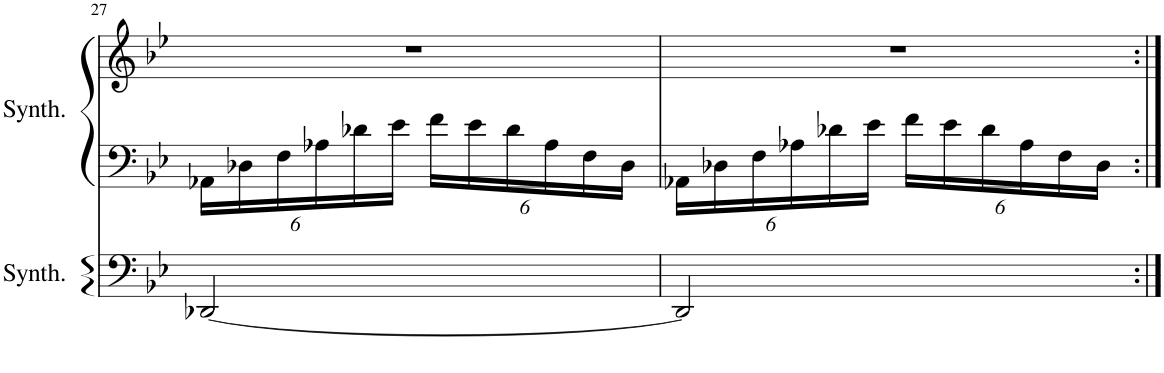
**kern	**kern	**kern
*part2	*part1	*part1
*staff3	*staff2	*staff1
*I"Saw Synthesizer	*I"Saw Synthesizer	*
*I'Synth.	*I'Synth.	*
!!LO:PB:g=z
*clefF4	*clefF4	*clefG2
*k[b-e-]	*k[b-e-]	*k[b-e-]
*M2/4	*M2/4	*M2/4
*	*Xbrackettup	*
=27	=27	=27
[2DD-X/	24AA-X\LL	2r
.	24D-X\	.
.	24F\	.
.	24A-X\	.
.	24d-X\	.
.	24e-\JJ	.
.	24f\LL	.
.	24e-\	.
.	24d-\	.
.	24A-\	.
.	24F\	.
.	24D-\JJ	.
=28	=28	=28
2DD-/]	24AA-X\LL	2r
.	24D-X\	.
.	24F\	.
.	24A-X\	.
.	24d-X\	.
.	24e-\JJ	.
.	24f\LL	.
.	24e-\	.
.	24d-\	.
.	24A-\	.
.	24F\	.
.	24D-\JJ	.
=:|!	=:|!	=:|!
*-	*-	*-
